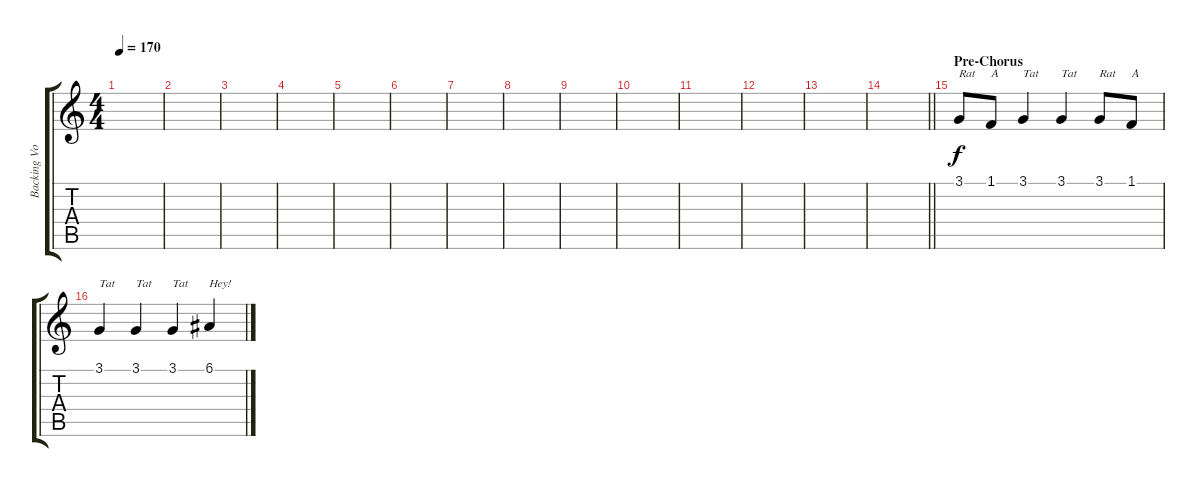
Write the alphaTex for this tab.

\track ("Backing Vocals" "Backing Vo") {instrument bassoon}
\staff {score tabs}
\tuning (E4 B3 G3 D3 A2 E2) {hide}
\ts (4 4)
\tempo 170
\clef g2
\ks c
|
|
|
|
|
|
|
|
|
|
|
|
|
\barLineRight lightlight
|
\section ("" "Pre-Chorus")
3.1.8{txt "Rat"} 1.1.8{txt "A"} 3.1.4{txt "Tat"} 3.1.4{txt "Tat"} 3.1.8{txt "Rat"} 1.1.8{txt "A"} |
3.1.4{txt "Tat"} 3.1.4{txt "Tat"} 3.1.4{txt "Tat"} 6.1.4{txt "Hey!"}
